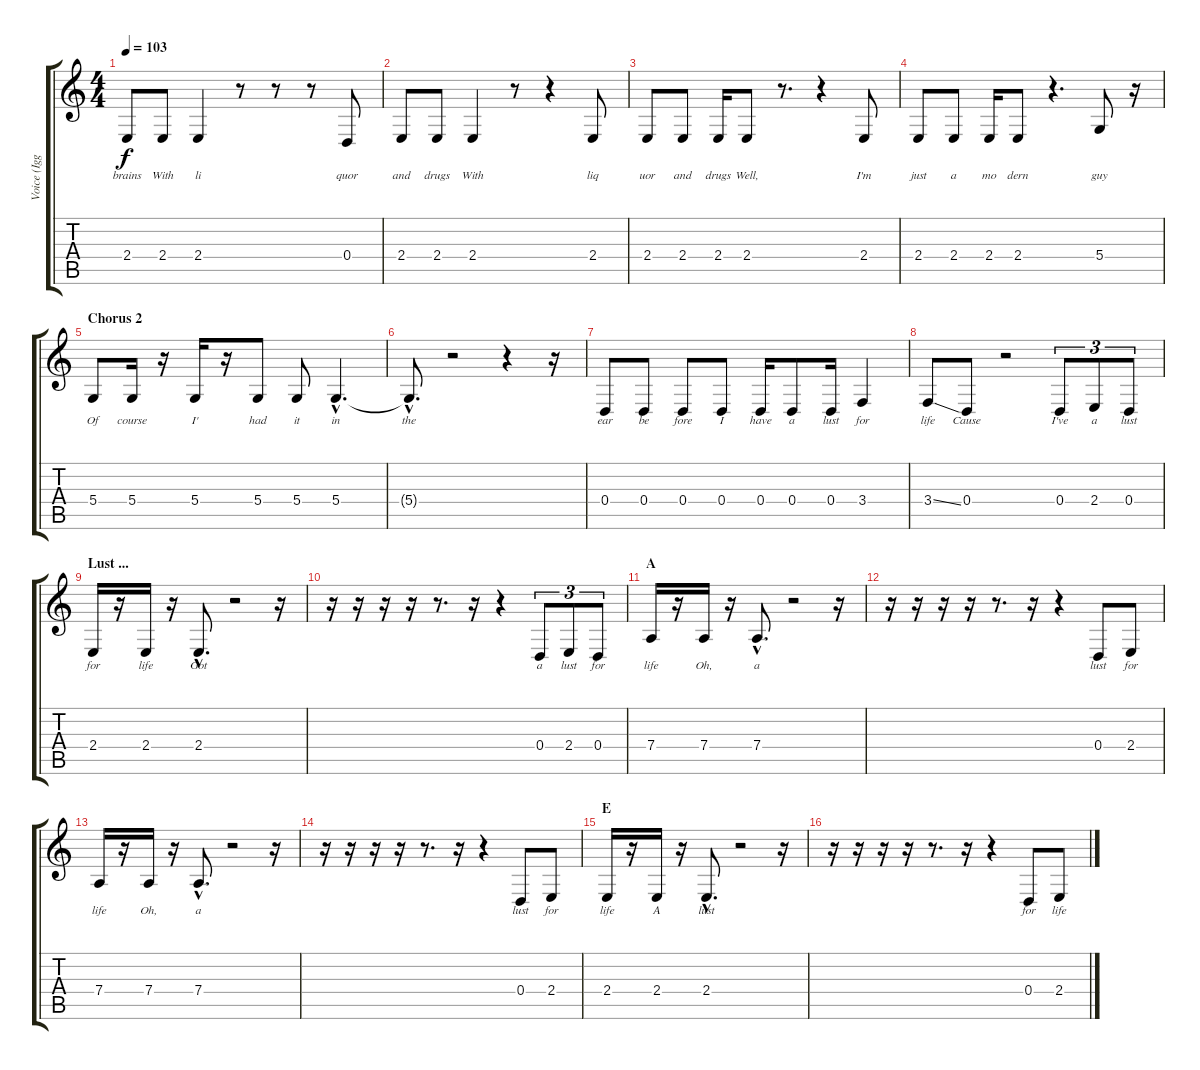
\track ("Voice (Iggy)" "Voice (Igg") {instrument tenorsax}
\staff {score tabs}
\tuning (E4 B3 G3 D3 A2 E2) {hide}
\ts (4 4)
\tempo 103
\clef g2
\ks c
2.4.8{lyrics (0 "brains") lyrics (1 "") lyrics (2 "") lyrics (3 "") lyrics (4 "") dy f} 2.4.8{lyrics (0 "With") lyrics (1 "") lyrics (2 "") lyrics (3 "") lyrics (4 "")} 2.4.4{lyrics (0 "li") lyrics (1 "") lyrics (2 "") lyrics (3 "") lyrics (4 "")} r.8 r.8 r.8 0.4.8{lyrics (0 "quor") lyrics (1 "") lyrics (2 "") lyrics (3 "") lyrics (4 "")} |
2.4.8{lyrics (0 "and") lyrics (1 "") lyrics (2 "") lyrics (3 "") lyrics (4 "")} 2.4.8{lyrics (0 "drugs") lyrics (1 "") lyrics (2 "") lyrics (3 "") lyrics (4 "")} 2.4.4{lyrics (0 "With") lyrics (1 "") lyrics (2 "") lyrics (3 "") lyrics (4 "")} r.8 r.4 2.4.8{lyrics (0 "liq") lyrics (1 "") lyrics (2 "") lyrics (3 "") lyrics (4 "")} |
2.4.8{lyrics (0 "uor") lyrics (1 "") lyrics (2 "") lyrics (3 "") lyrics (4 "")} 2.4.8{lyrics (0 "and") lyrics (1 "") lyrics (2 "") lyrics (3 "") lyrics (4 "")} 2.4.16{lyrics (0 "drugs") lyrics (1 "") lyrics (2 "") lyrics (3 "") lyrics (4 "")} 2.4.8{lyrics (0 "Well,") lyrics (1 "") lyrics (2 "") lyrics (3 "") lyrics (4 "")} r.8{d} r.4 2.4.8{lyrics (0 "I'm") lyrics (1 "") lyrics (2 "") lyrics (3 "") lyrics (4 "")} |
2.4.8{lyrics (0 "just") lyrics (1 "") lyrics (2 "") lyrics (3 "") lyrics (4 "")} 2.4.8{lyrics (0 "a") lyrics (1 "") lyrics (2 "") lyrics (3 "") lyrics (4 "")} 2.4.16{lyrics (0 "mo") lyrics (1 "") lyrics (2 "") lyrics (3 "") lyrics (4 "")} 2.4.8{lyrics (0 "dern") lyrics (1 "") lyrics (2 "") lyrics (3 "") lyrics (4 "")} r.4{d} 5.4.8{lyrics (0 "guy") lyrics (1 "") lyrics (2 "") lyrics (3 "") lyrics (4 "")} r.16 |
\section ("" "Chorus 2")
5.4.8{lyrics (0 "Of") lyrics (1 "") lyrics (2 "") lyrics (3 "") lyrics (4 "")} 5.4.16{lyrics (0 "course") lyrics (1 "") lyrics (2 "") lyrics (3 "") lyrics (4 "")} r.16 5.4.16{lyrics (0 "I'") lyrics (1 "") lyrics (2 "") lyrics (3 "") lyrics (4 "")} r.16 5.4.8{lyrics (0 "had") lyrics (1 "") lyrics (2 "") lyrics (3 "") lyrics (4 "")} 5.4.8{lyrics (0 "it") lyrics (1 "") lyrics (2 "") lyrics (3 "") lyrics (4 "")} 5.4{hac}.4{d lyrics (0 "in") lyrics (1 "") lyrics (2 "") lyrics (3 "") lyrics (4 "")} |
5.4{hac t}.8{d lyrics (0 "the") lyrics (1 "") lyrics (2 "") lyrics (3 "") lyrics (4 "")} r.2 r.4 r.16 |
0.4.8{lyrics (0 "ear") lyrics (1 "") lyrics (2 "") lyrics (3 "") lyrics (4 "")} 0.4.8{lyrics (0 "be") lyrics (1 "") lyrics (2 "") lyrics (3 "") lyrics (4 "")} 0.4.8{lyrics (0 "fore") lyrics (1 "") lyrics (2 "") lyrics (3 "") lyrics (4 "")} 0.4.8{lyrics (0 "I") lyrics (1 "") lyrics (2 "") lyrics (3 "") lyrics (4 "")} 0.4.16{lyrics (0 "have") lyrics (1 "") lyrics (2 "") lyrics (3 "") lyrics (4 "")} 0.4.8{lyrics (0 "a") lyrics (1 "") lyrics (2 "") lyrics (3 "") lyrics (4 "")} 0.4.16{lyrics (0 "lust") lyrics (1 "") lyrics (2 "") lyrics (3 "") lyrics (4 "")} 3.4.4{lyrics (0 "for") lyrics (1 "") lyrics (2 "") lyrics (3 "") lyrics (4 "")} |
3.4{ss}.8{lyrics (0 "life") lyrics (1 "") lyrics (2 "") lyrics (3 "") lyrics (4 "")} 0.4.8{lyrics (0 "Cause") lyrics (1 "") lyrics (2 "") lyrics (3 "") lyrics (4 "")} r.2 0.4.8{tu (3 2) lyrics (0 "I've") lyrics (1 "") lyrics (2 "") lyrics (3 "") lyrics (4 "")} 2.4.8{tu (3 2) lyrics (0 "a") lyrics (1 "") lyrics (2 "") lyrics (3 "") lyrics (4 "")} 0.4.8{tu (3 2) lyrics (0 "lust") lyrics (1 "") lyrics (2 "") lyrics (3 "") lyrics (4 "")} |
\section ("" "Lust ...")
2.4.16{lyrics (0 "for") lyrics (1 "") lyrics (2 "") lyrics (3 "") lyrics (4 "")} r.16 2.4.16{lyrics (0 "life") lyrics (1 "") lyrics (2 "") lyrics (3 "") lyrics (4 "")} r.16 2.4{hac}.8{d lyrics (0 "Got") lyrics (1 "") lyrics (2 "") lyrics (3 "") lyrics (4 "")} r.2 r.16 |
r.16 r.16 r.16 r.16 r.8{d} r.16 r.4 0.4.8{tu (3 2) lyrics (0 "a") lyrics (1 "") lyrics (2 "") lyrics (3 "") lyrics (4 "")} 2.4.8{tu (3 2) lyrics (0 "lust") lyrics (1 "") lyrics (2 "") lyrics (3 "") lyrics (4 "")} 0.4.8{tu (3 2) lyrics (0 "for") lyrics (1 "") lyrics (2 "") lyrics (3 "") lyrics (4 "")} |
\section ("" "A")
7.4.16{lyrics (0 "life") lyrics (1 "") lyrics (2 "") lyrics (3 "") lyrics (4 "")} r.16 7.4.16{lyrics (0 "Oh,") lyrics (1 "") lyrics (2 "") lyrics (3 "") lyrics (4 "")} r.16 7.4{hac}.8{d lyrics (0 "a") lyrics (1 "") lyrics (2 "") lyrics (3 "") lyrics (4 "")} r.2 r.16 |
r.16 r.16 r.16 r.16 r.8{d} r.16 r.4 0.4.8{lyrics (0 "lust") lyrics (1 "") lyrics (2 "") lyrics (3 "") lyrics (4 "")} 2.4.8{lyrics (0 "for") lyrics (1 "") lyrics (2 "") lyrics (3 "") lyrics (4 "")} |
7.4.16{lyrics (0 "life") lyrics (1 "") lyrics (2 "") lyrics (3 "") lyrics (4 "")} r.16 7.4.16{lyrics (0 "Oh,") lyrics (1 "") lyrics (2 "") lyrics (3 "") lyrics (4 "")} r.16 7.4{hac}.8{d lyrics (0 "a") lyrics (1 "") lyrics (2 "") lyrics (3 "") lyrics (4 "")} r.2 r.16 |
r.16 r.16 r.16 r.16 r.8{d} r.16 r.4 0.4.8{lyrics (0 "lust") lyrics (1 "") lyrics (2 "") lyrics (3 "") lyrics (4 "")} 2.4.8{lyrics (0 "for") lyrics (1 "") lyrics (2 "") lyrics (3 "") lyrics (4 "")} |
\section ("" "E")
2.4.16{lyrics (0 "life") lyrics (1 "") lyrics (2 "") lyrics (3 "") lyrics (4 "")} r.16 2.4.16{lyrics (0 "A") lyrics (1 "") lyrics (2 "") lyrics (3 "") lyrics (4 "")} r.16 2.4{hac}.8{d lyrics (0 "lust") lyrics (1 "") lyrics (2 "") lyrics (3 "") lyrics (4 "")} r.2 r.16 |
r.16 r.16 r.16 r.16 r.8{d} r.16 r.4 0.4.8{lyrics (0 "for") lyrics (1 "") lyrics (2 "") lyrics (3 "") lyrics (4 "")} 2.4.8{lyrics (0 "life") lyrics (1 "") lyrics (2 "") lyrics (3 "") lyrics (4 "")}
